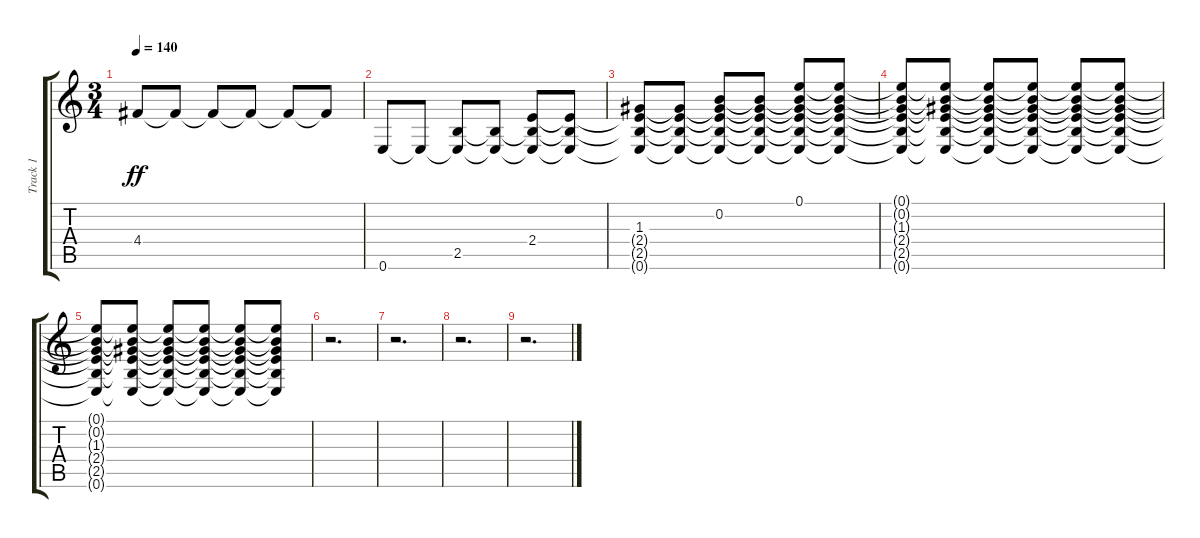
\track ("Track 1" "Track 1") {instrument electricguitarjazz}
\staff {score tabs}
\tuning (E4 B3 G3 D3 A2 E2) {hide}
\ts (3 4)
\tempo 140
\clef g2
\ks c
4.4{t}.8{dy ff} 4.4{t}.8 4.4{t}.8 4.4{t}.8 4.4{t}.8 4.4{t}.8 |
0.6.8 0.6{t}.8 (2.5 0.6{t}).8 (2.5{t} 0.6{t}).8 (2.4 2.5{t} 0.6{t}).8 (2.4{t} 2.5{t} 0.6{t}).8 |
(1.3 2.4{t} 2.5{t} 0.6{t}).8 (1.3{t} 2.4{t} 2.5{t} 0.6{t}).8 (0.2 1.3{t} 2.4{t} 2.5{t} 0.6{t}).8 (0.2{t} 1.3{t} 2.4{t} 2.5{t} 0.6{t}).8 (0.1 0.2{t} 1.3{t} 2.4{t} 2.5{t} 0.6{t}).8 (0.1{t} 0.2{t} 1.3{t} 2.4{t} 2.5{t} 0.6{t}).8 |
(0.1{t} 0.2{t} 1.3{t} 2.4{t} 2.5{t} 0.6{t}).8 (0.1{t} 0.2{t} 1.3{t} 2.4{t} 2.5{t} 0.6{t}).8 (0.1{t} 0.2{t} 1.3{t} 2.4{t} 2.5{t} 0.6{t}).8 (0.1{t} 0.2{t} 1.3{t} 2.4{t} 2.5{t} 0.6{t}).8 (0.1{t} 0.2{t} 1.3{t} 2.4{t} 2.5{t} 0.6{t}).8 (0.1{t} 0.2{t} 1.3{t} 2.4{t} 2.5{t} 0.6{t}).8 |
(0.1{t} 0.2{t} 1.3{t} 2.4{t} 2.5{t} 0.6{t}).8 (0.1{t} 0.2{t} 1.3{t} 2.4{t} 2.5{t} 0.6{t}).8 (0.1{t} 0.2{t} 1.3{t} 2.4{t} 2.5{t} 0.6{t}).8 (0.1{t} 0.2{t} 1.3{t} 2.4{t} 2.5{t} 0.6{t}).8 (0.1{t} 0.2{t} 1.3{t} 2.4{t} 2.5{t} 0.6{t}).8 (0.1{t} 0.2{t} 1.3{t} 2.4{t} 2.5{t} 0.6{t}).8 |
r.2{d} |
r.2{d} |
r.2{d} |
r.2{d}
